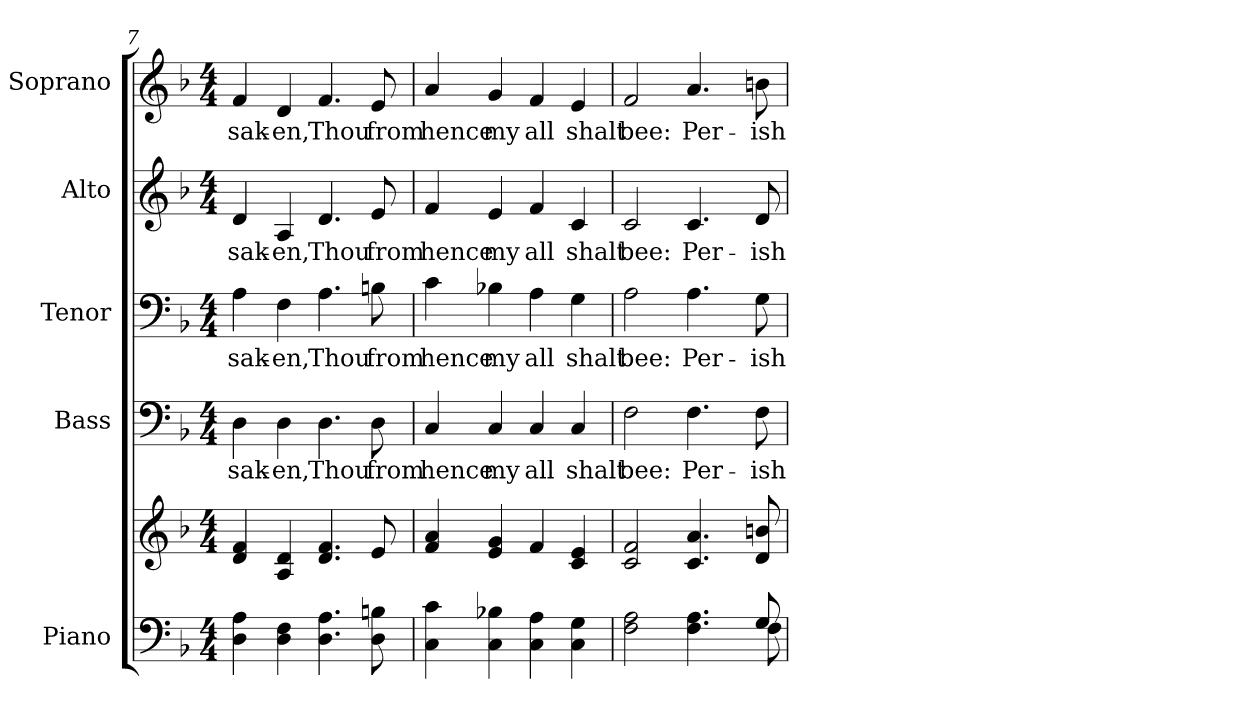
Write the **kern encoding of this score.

**kern	**kern	**kern	**text	**kern	**text	**kern	**text	**kern	**text
*part5	*part5	*part4	*part4	*part3	*part3	*part2	*part2	*part1	*part1
*staff6	*staff5	*staff4	*staff4	*staff3	*staff3	*staff2	*staff2	*staff1	*staff1
*I"Piano	*	*I"Bass	*	*I"Tenor	*	*I"Alto	*	*I"Soprano	*
*I'Pno.	*	*I'B.	*	*I'T.	*	*I'A.	*	*I'S.	*
!!LO:PB:g=z
*clefF4	*clefG2	*clefF4	*	*clefF4	*	*clefG2	*	*clefG2	*
*k[b-]	*k[b-]	*k[b-]	*	*k[b-]	*	*k[b-]	*	*k[b-]	*
*F:	*F:	*F:	*	*F:	*	*F:	*	*F:	*
*M4/4	*M4/4	*M4/4	*	*M4/4	*	*M4/4	*	*M4/4	*
=7	=7	=7	=7	=7	=7	=7	=7	=7	=7
!	!	!	!LO:LY:b:color=#000000	!	!	!	!	!	!
!	!	!	!	!	!LO:LY:b:color=#000000	!	!	!	!
!	!	!	!	!	!	!	!LO:LY:b:color=#000000	!	!
!	!	!	!	!	!	!	!	!	!LO:LY:b:color=#000000
4Di\ 4Ai	4di/ 4fi	4Di\	sak-	4Ai\	sak-	4di/	sak-	4fi/	sak-
!	!	!	!LO:LY:b:color=#000000	!	!	!	!	!	!
!	!	!	!	!	!LO:LY:b:color=#000000	!	!	!	!
!	!	!	!	!	!	!	!LO:LY:b:color=#000000	!	!
!	!	!	!	!	!	!	!	!	!LO:LY:b:color=#000000
4Di\ 4Fi	4Ai/ 4di	4Di\	-en,	4Fi\	-en,	4Ai/	-en,	4di/	-en,
!	!	!	!LO:LY:b:color=#000000	!	!	!	!	!	!
!	!	!	!	!	!LO:LY:b:color=#000000	!	!	!	!
!	!	!	!	!	!	!	!LO:LY:b:color=#000000	!	!
!	!	!	!	!	!	!	!	!	!LO:LY:b:color=#000000
4.Di\ 4.Ai	4.di/ 4.fi	4.Di\	Thou	4.Ai\	Thou	4.di/	Thou	4.fi/	Thou
!	!	!	!LO:LY:b:color=#000000	!	!	!	!	!	!
!	!	!	!	!	!LO:LY:b:color=#000000	!	!	!	!
!	!	!	!	!	!	!	!LO:LY:b:color=#000000	!	!
!	!	!	!	!	!	!	!	!	!LO:LY:b:color=#000000
8Di\ 8Bni	8ei/	8Di\	from	8Bni\	from	8ei/	from	8ei/	from
=8	=8	=8	=8	=8	=8	=8	=8	=8	=8
!	!	!	!LO:LY:b:color=#000000	!	!	!	!	!	!
!	!	!	!	!	!LO:LY:b:color=#000000	!	!	!	!
!	!	!	!	!	!	!	!LO:LY:b:color=#000000	!	!
!	!	!	!	!	!	!	!	!	!LO:LY:b:color=#000000
4Ci\ 4ci	4fi/ 4ai	4Ci/	hence	4ci\	hence	4fi/	hence	4ai/	hence
!	!	!	!LO:LY:b:color=#000000	!	!	!	!	!	!
!	!	!	!	!	!LO:LY:b:color=#000000	!	!	!	!
!	!	!	!	!	!	!	!LO:LY:b:color=#000000	!	!
!	!	!	!	!	!	!	!	!	!LO:LY:b:color=#000000
4Ci\ 4B-Xi	4ei/ 4gi	4Ci/	my	4B-Xi\	my	4ei/	my	4gi/	my
!	!	!	!LO:LY:b:color=#000000	!	!	!	!	!	!
!	!	!	!	!	!LO:LY:b:color=#000000	!	!	!	!
!	!	!	!	!	!	!	!LO:LY:b:color=#000000	!	!
!	!	!	!	!	!	!	!	!	!LO:LY:b:color=#000000
4Ci\ 4Ai	4fi/	4Ci/	all	4Ai\	all	4fi/	all	4fi/	all
!	!	!	!LO:LY:b:color=#000000	!	!	!	!	!	!
!	!	!	!	!	!LO:LY:b:color=#000000	!	!	!	!
!	!	!	!	!	!	!	!LO:LY:b:color=#000000	!	!
!	!	!	!	!	!	!	!	!	!LO:LY:b:color=#000000
4Ci\ 4Gi	4ci/ 4ei	4Ci/	shalt	4Gi\	shalt	4ci/	shalt	4ei/	shalt
!!LO:PB:g=z
=9	=9	=9	=9	=9	=9	=9	=9	=9	=9
*^	*	*	*	*	*	*	*	*	*
!	!	!	!	!LO:LY:b:color=#000000	!	!	!	!	!	!
!	!	!	!	!	!	!LO:LY:b:color=#000000	!	!	!	!
!	!	!	!	!	!	!	!	!LO:LY:b:color=#000000	!	!
!	!	!	!	!	!	!	!	!	!	!LO:LY:b:color=#000000
2Fi\ 2Ai	2ryy	2ci/ 2fi	2Fi\	bee:	2Ai\	bee:	2ci/	bee:	2fi/	bee:
!	!	!	!	!LO:LY:b:color=#000000	!	!	!	!	!	!
!	!	!	!	!	!	!LO:LY:b:color=#000000	!	!	!	!
!	!	!	!	!	!	!	!	!LO:LY:b:color=#000000	!	!
!	!	!	!	!	!	!	!	!	!	!LO:LY:b:color=#000000
4.Fi\ 4.Ai	4ryy	4.ci/ 4.ai	4.Fi\	Per-	4.Ai\	Per-	4.ci/	Per-	4.ai/	Per-
.	8ryy	.	.	.	.	.	.	.	.	.
!	!	!	!	!LO:LY:b:color=#000000	!	!	!	!	!	!
!	!	!	!	!	!	!LO:LY:b:color=#000000	!	!	!	!
!	!	!	!	!	!	!	!	!LO:LY:b:color=#000000	!	!
!	!	!	!	!	!	!	!	!	!	!LO:LY:b:color=#000000
8Gi/	8Fi\	8di/ 8bni	8Fi\	-ish	8Gi\	-ish	8di/	-ish	8bni\	-ish
*v	*v	*	*	*	*	*	*	*	*	*
=	=	=	=	=	=	=	=	=	=
*-	*-	*-	*-	*-	*-	*-	*-	*-	*-
